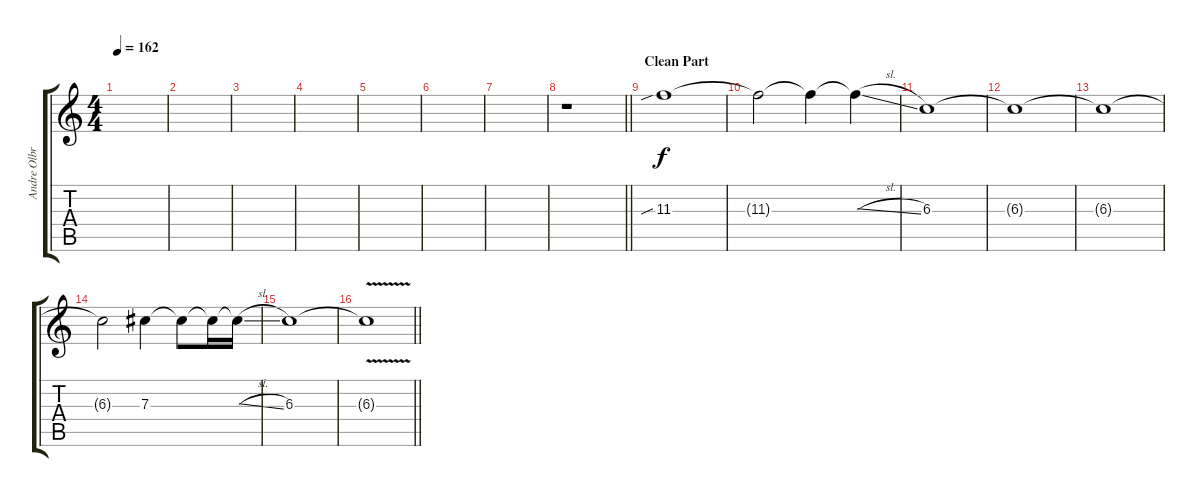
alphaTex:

\track ("Andre Olbrich" "Andre Olbr") {instrument distortionguitar}
\staff {score tabs}
\tuning (Eb4 Bb3 Gb3 Db3 Ab2 Eb2) {hide}
\ts (4 4)
\tempo 162
\clef g2
\ks c
|
|
|
|
|
|
|
\barLineRight lightlight
r.1{volume 0} |
\section ("" "Clean Part")
11.3{sib}.1{volume 13} |
11.3{t}.2 11.3{t}.4 11.3{sl t}.4 |
6.3.1 |
6.3{t}.1 |
6.3{t}.1 |
6.3{t}.2 7.3.4 7.3{t}.8 7.3{t}.16 7.3{sl t}.16 |
6.3.1 |
\barLineRight lightlight
6.3{v t}.1
